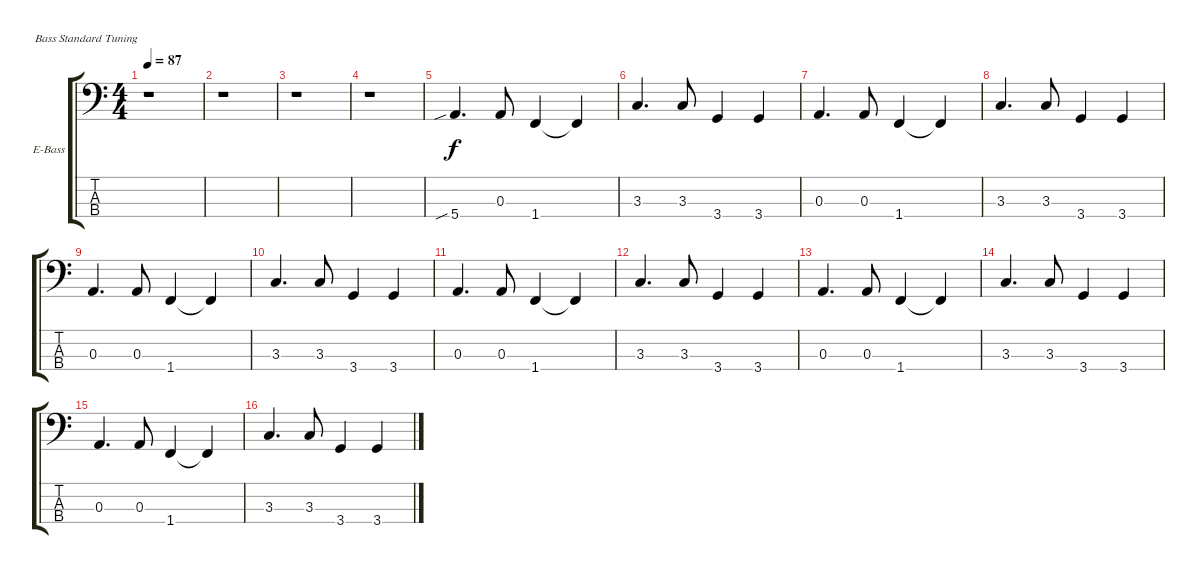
\bracketExtendMode groupsimilarinstruments
\firstSystemTrackNameOrientation horizontal
\otherSystemsTrackNameOrientation horizontal
\track ("Basse" "E-Bass") {instrument electricbasspick}
\staff {score tabs}
\tuning (G2 D2 A1 E1)
\ts (4 4)
\tempo 87
\clef f4
\ks c
r.1{dy f instrument electricbasspick} |
r.1 |
r.1 |
r.1 |
5.4{sib}.4{d} 0.3.8 1.4.4 1.4{t}.4 |
3.3.4{d} 3.3.8 3.4.4 3.4.4 |
0.3.4{d} 0.3.8 1.4.4 1.4{t}.4 |
3.3.4{d} 3.3.8 3.4.4 3.4.4 |
0.3.4{d} 0.3.8 1.4.4 1.4{t}.4 |
3.3.4{d} 3.3.8 3.4.4 3.4.4 |
0.3.4{d} 0.3.8 1.4.4 1.4{t}.4 |
3.3.4{d} 3.3.8 3.4.4 3.4.4 |
0.3.4{d} 0.3.8 1.4.4 1.4{t}.4 |
3.3.4{d} 3.3.8 3.4.4 3.4.4 |
0.3.4{d} 0.3.8 1.4.4 1.4{t}.4 |
3.3.4{d} 3.3.8 3.4.4 3.4.4
